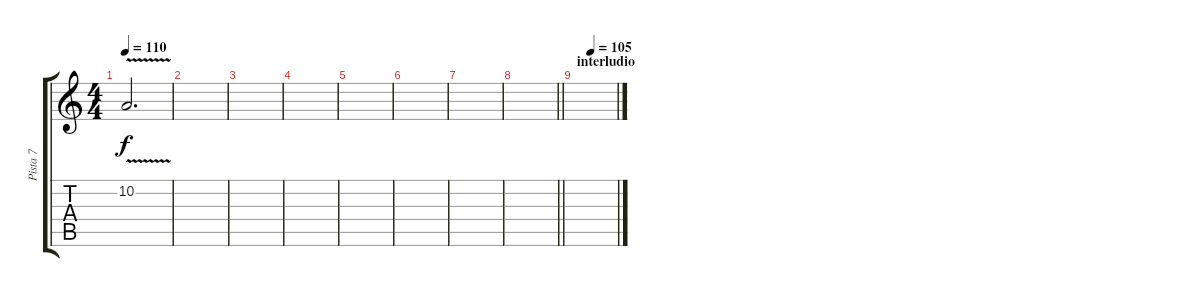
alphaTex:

\track ("Pista 7" "Pista 7") {instrument lead1square}
\staff {score tabs}
\tuning (E4 B3 G3 D3 A2 E2) {hide}
\ts (4 4)
\tempo 110
\clef g2
\ks c
10.2{v}.2{d dy f} |
|
|
|
|
|
|
\barLineRight lightlight
|
\section ("" "interludio")
\tempo (105 0.375)
